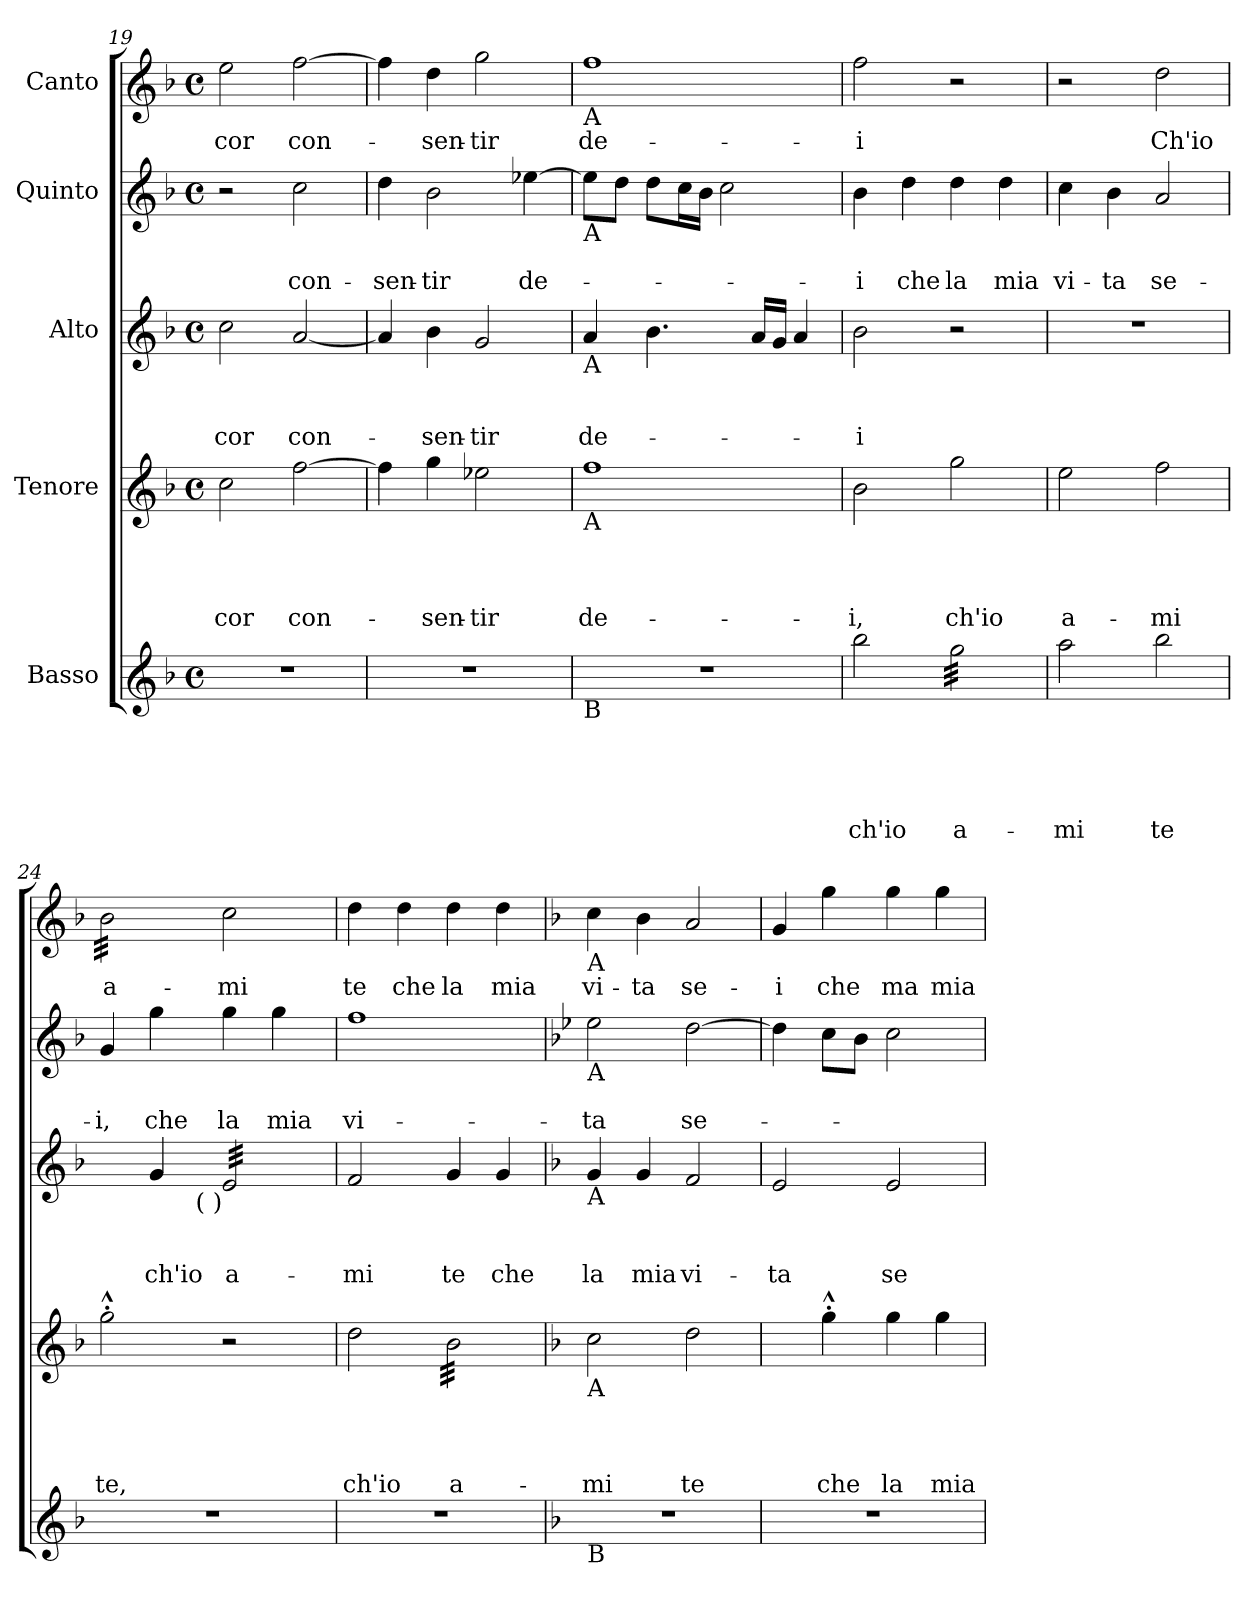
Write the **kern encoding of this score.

**kern	**text	**text	**text	**text	**text	**kern	**text	**text	**text	**text	**kern	**text	**text	**text	**kern	**text	**text	**kern	**text
*part5	*part5	*part5	*part5	*part5	*part5	*part4	*part4	*part4	*part4	*part4	*part3	*part3	*part3	*part3	*part2	*part2	*part2	*part1	*part1
*staff5	*staff5	*staff5	*staff5	*staff5	*staff5	*staff4	*staff4	*staff4	*staff4	*staff4	*staff3	*staff3	*staff3	*staff3	*staff2	*staff2	*staff2	*staff1	*staff1
*I"Basso	*	*	*	*	*	*I"Tenore	*	*	*	*	*I"Alto	*	*	*	*I"Quinto	*	*	*I"Canto	*
*clefG2	*	*	*	*	*	*clefG2	*	*	*	*	*clefG2	*	*	*	*clefG2	*	*	*clefG2	*
*k[b-]	*	*	*	*	*	*k[b-]	*	*	*	*	*k[b-]	*	*	*	*k[b-]	*	*	*k[b-]	*
*F:	*	*	*	*	*	*F:	*	*	*	*	*F:	*	*	*	*F:	*	*	*F:	*
*M4/4	*	*	*	*	*	*M4/4	*	*	*	*	*M4/4	*	*	*	*M4/4	*	*	*M4/4	*
*met(c)	*	*	*	*	*	*met(c)	*	*	*	*	*met(c)	*	*	*	*met(c)	*	*	*met(c)	*
=19	=19	=19	=19	=19	=19	=19	=19	=19	=19	=19	=19	=19	=19	=19	=19	=19	=19	=19	=19
!	!	!	!	!	!	!	!	!	!	!LO:LY:b	!	!	!	!LO:LY:b	!	!	!	!	!LO:LY:b
1r	.	.	.	.	.	2cc\	.	.	.	-cor	2cc\	.	.	-cor	2r	.	.	2ee\	-cor
!	!	!	!	!	!	!	!	!	!	!LO:LY:b	!	!	!	!LO:LY:b	!	!	!LO:LY:b	!	!LO:LY:b
.	.	.	.	.	.	[>2ff\	.	.	.	con-	[<2a/	.	.	con-	2cc\	.	-con-	[>2ff\	con-
=20	=20	=20	=20	=20	=20	=20	=20	=20	=20	=20	=20	=20	=20	=20	=20	=20	=20	=20	=20
!	!	!	!	!	!	!	!	!	!	!	!	!	!	!	!	!	!LO:LY:b	!	!
1r	.	.	.	.	.	4ff\]	.	.	.	.	4a/]	.	.	.	4dd\	.	-sen-	4ff\]	.
!	!	!	!	!	!	!	!	!	!	!LO:LY:b	!	!	!	!LO:LY:b	!	!	!LO:LY:b	!	!LO:LY:b
.	.	.	.	.	.	4gg\	.	.	.	-sen-	4b-\	.	.	-sen-	2b-\	.	-tir	4dd\	-sen-
!	!	!	!	!	!	!	!	!	!	!LO:LY:b	!	!	!	!LO:LY:b	!	!	!	!	!LO:LY:b
.	.	.	.	.	.	2ee-X\	.	.	.	-tir	2g/	.	.	-tir	.	.	.	2gg\	-tir
!	!	!	!	!	!	!	!	!	!	!	!	!	!	!	!	!	!LO:LY:b	!	!
.	.	.	.	.	.	.	.	.	.	.	.	.	.	.	[<4ee-X\	.	de-	.	.
!!LO:LB:g=z
=21	=21	=21	=21	=21	=21	=21	=21	=21	=21	=21	=21	=21	=21	=21	=21	=21	=21	=21	=21
!	!	!	!	!	!	!	!	!	!	!	!	!	!	!	!	!	!	!LO:TX:b:t=A	!
!	!	!	!	!	!	!	!	!	!	!	!	!	!	!	!LO:TX:b:t=A	!	!	!	!
!	!	!	!	!	!	!	!	!	!	!	!LO:TX:b:t=A	!	!	!	!	!	!	!	!
!	!	!	!	!	!	!LO:TX:b:t=A	!	!	!	!	!	!	!	!	!	!	!	!	!
!LO:TX:b:t=B	!	!	!	!	!	!	!	!	!	!	!	!	!	!	!	!	!	!	!
!	!	!	!	!	!	!	!	!	!	!LO:LY:b	!	!	!	!LO:LY:b	!	!	!	!	!LO:LY:b
1r	.	.	.	.	.	1ff	.	.	.	de-	4a/	.	.	de-	8ee-\L]	.	.	1ff	de-
.	.	.	.	.	.	.	.	.	.	.	.	.	.	.	8dd\J	.	.	.	.
.	.	.	.	.	.	.	.	.	.	.	4.b-\	.	.	.	8dd\L	.	.	.	.
.	.	.	.	.	.	.	.	.	.	.	.	.	.	.	16cc\L	.	.	.	.
.	.	.	.	.	.	.	.	.	.	.	.	.	.	.	16b-\JJ	.	.	.	.
.	.	.	.	.	.	.	.	.	.	.	.	.	.	.	2cc\	.	.	.	.
.	.	.	.	.	.	.	.	.	.	.	16a/LL	.	.	.	.	.	.	.	.
.	.	.	.	.	.	.	.	.	.	.	16g/JJ	.	.	.	.	.	.	.	.
.	.	.	.	.	.	.	.	.	.	.	4a/	.	.	.	.	.	.	.	.
=22	=22	=22	=22	=22	=22	=22	=22	=22	=22	=22	=22	=22	=22	=22	=22	=22	=22	=22	=22
!	!	!	!	!	!LO:LY:b	!	!	!	!	!LO:LY:b	!	!	!	!LO:LY:b	!	!	!LO:LY:b	!	!LO:LY:b
2bb-\	.	.	.	.	ch'io	2b-\	.	.	.	-i,	2b-\	.	.	-i	4b-\	.	-i	2ff\	-i
!	!	!	!	!	!	!	!	!	!	!	!	!	!	!	!	!	!LO:LY:b	!	!
.	.	.	.	.	.	.	.	.	.	.	.	.	.	.	4dd\	.	che	.	.
!	!	!	!	!	!LO:LY:b	!	!	!	!	!LO:LY:b	!	!	!	!	!	!	!LO:LY:b	!	!
*tremolo	*	*	*	*	*	*	*	*	*	*	*	*	*	*	*	*	*	*	*
32gg\LLL	.	.	.	.	a-	2gg\	.	.	.	ch'io	2r	.	.	.	4dd\	.	la	2r	.
32gg\	.	.	.	.	.	.	.	.	.	.	.	.	.	.	.	.	.	.	.
32gg\	.	.	.	.	.	.	.	.	.	.	.	.	.	.	.	.	.	.	.
32gg\	.	.	.	.	.	.	.	.	.	.	.	.	.	.	.	.	.	.	.
32gg\	.	.	.	.	.	.	.	.	.	.	.	.	.	.	.	.	.	.	.
32gg\	.	.	.	.	.	.	.	.	.	.	.	.	.	.	.	.	.	.	.
32gg\	.	.	.	.	.	.	.	.	.	.	.	.	.	.	.	.	.	.	.
32gg\	.	.	.	.	.	.	.	.	.	.	.	.	.	.	.	.	.	.	.
!	!	!	!	!	!	!	!	!	!	!	!	!	!	!	!	!	!LO:LY:b	!	!
32gg\	.	.	.	.	.	.	.	.	.	.	.	.	.	.	4dd\	.	mia	.	.
32gg\	.	.	.	.	.	.	.	.	.	.	.	.	.	.	.	.	.	.	.
32gg\	.	.	.	.	.	.	.	.	.	.	.	.	.	.	.	.	.	.	.
32gg\	.	.	.	.	.	.	.	.	.	.	.	.	.	.	.	.	.	.	.
32gg\	.	.	.	.	.	.	.	.	.	.	.	.	.	.	.	.	.	.	.
32gg\	.	.	.	.	.	.	.	.	.	.	.	.	.	.	.	.	.	.	.
32gg\	.	.	.	.	.	.	.	.	.	.	.	.	.	.	.	.	.	.	.
32gg\JJJ	.	.	.	.	.	.	.	.	.	.	.	.	.	.	.	.	.	.	.
*Xtremolo	*	*	*	*	*	*	*	*	*	*	*	*	*	*	*	*	*	*	*
=23	=23	=23	=23	=23	=23	=23	=23	=23	=23	=23	=23	=23	=23	=23	=23	=23	=23	=23	=23
!	!	!	!	!	!LO:LY:b	!	!	!	!	!LO:LY:b	!	!	!	!	!	!	!LO:LY:b	!	!
2aa\	.	.	.	.	-mi	2ee\	.	.	.	a-	1r	.	.	.	4cc\	.	vi-	2r	.
!	!	!	!	!	!	!	!	!	!	!	!	!	!	!	!	!	!LO:LY:b	!	!
.	.	.	.	.	.	.	.	.	.	.	.	.	.	.	4b-\	.	-ta	.	.
!	!	!	!	!	!LO:LY:b	!	!	!	!	!LO:LY:b	!	!	!	!	!	!	!LO:LY:b	!	!LO:LY:b
2bb-\	.	.	.	.	te	2ff\	.	.	.	-mi	.	.	.	.	2a/	.	se-	2dd\	Ch'io
=24	=24	=24	=24	=24	=24	=24	=24	=24	=24	=24	=24	=24	=24	=24	=24	=24	=24	=24	=24
!	!	!	!	!	!	!	!	!	!	!LO:LY:b	!	!	!	!	!	!	!LO:LY:b	!	!LO:LY:b
*	*	*	*	*	*	*	*	*	*	*	*^	*	*	*	*	*	*	*	*
*	*	*	*	*	*	*	*	*	*	*	*	*	*	*	*	*	*	*	*tremolo	*
1r	.	.	.	.	.	2gg^^>'>\	.	.	.	te,	4ryy	4ryy	.	.	.	4g/	.	-i,	32b-\LLL	a-
.	.	.	.	.	.	.	.	.	.	.	.	.	.	.	.	.	.	.	32b-\	.
.	.	.	.	.	.	.	.	.	.	.	.	.	.	.	.	.	.	.	32b-\	.
.	.	.	.	.	.	.	.	.	.	.	.	.	.	.	.	.	.	.	32b-\	.
.	.	.	.	.	.	.	.	.	.	.	.	.	.	.	.	.	.	.	32b-\	.
.	.	.	.	.	.	.	.	.	.	.	.	.	.	.	.	.	.	.	32b-\	.
.	.	.	.	.	.	.	.	.	.	.	.	.	.	.	.	.	.	.	32b-\	.
.	.	.	.	.	.	.	.	.	.	.	.	.	.	.	.	.	.	.	32b-\	.
!	!	!	!	!	!	!	!	!	!	!	!	!	!	!	!LO:LY:b	!	!	!LO:LY:b	!	!
.	.	.	.	.	.	.	.	.	.	.	4g/	8ryy	.	.	ch'io	4gg\	.	che	32b-\	.
.	.	.	.	.	.	.	.	.	.	.	.	.	.	.	.	.	.	.	32b-\	.
.	.	.	.	.	.	.	.	.	.	.	.	.	.	.	.	.	.	.	32b-\	.
.	.	.	.	.	.	.	.	.	.	.	.	.	.	.	.	.	.	.	32b-\	.
.	.	.	.	.	.	.	.	.	.	.	.	32ryy	.	.	.	.	.	.	32b-\	.
!	!	!	!	!	!	!	!	!	!	!	!	!LO:TX:b:t=( )	!	!	!	!	!	!	!	!
.	.	.	.	.	.	.	.	.	.	.	.	2ryy	.	.	.	.	.	.	32b-\	.
.	.	.	.	.	.	.	.	.	.	.	.	.	.	.	.	.	.	.	32b-\	.
.	.	.	.	.	.	.	.	.	.	.	.	.	.	.	.	.	.	.	32b-\JJJ	.
*	*	*	*	*	*	*	*	*	*	*	*	*	*	*	*	*	*	*	*Xtremolo	*
!	!	!	!	!	!	!	!	!	!	!	!	!	!	!	!LO:LY:b	!	!	!LO:LY:b	!	!LO:LY:b
*	*	*	*	*	*	*	*	*	*	*	*tremolo	*	*	*	*	*	*	*	*	*
.	.	.	.	.	.	2r	.	.	.	.	32e/LLL	.	.	.	a-	4gg\	.	la	2cc\	-mi
.	.	.	.	.	.	.	.	.	.	.	32e/	.	.	.	.	.	.	.	.	.
.	.	.	.	.	.	.	.	.	.	.	32e/	.	.	.	.	.	.	.	.	.
.	.	.	.	.	.	.	.	.	.	.	32e/	.	.	.	.	.	.	.	.	.
.	.	.	.	.	.	.	.	.	.	.	32e/	.	.	.	.	.	.	.	.	.
.	.	.	.	.	.	.	.	.	.	.	32e/	.	.	.	.	.	.	.	.	.
.	.	.	.	.	.	.	.	.	.	.	32e/	.	.	.	.	.	.	.	.	.
.	.	.	.	.	.	.	.	.	.	.	32e/	.	.	.	.	.	.	.	.	.
!	!	!	!	!	!	!	!	!	!	!	!	!	!	!	!	!	!	!LO:LY:b	!	!
.	.	.	.	.	.	.	.	.	.	.	32e/	.	.	.	.	4gg\	.	mia	.	.
.	.	.	.	.	.	.	.	.	.	.	32e/	.	.	.	.	.	.	.	.	.
.	.	.	.	.	.	.	.	.	.	.	32e/	.	.	.	.	.	.	.	.	.
.	.	.	.	.	.	.	.	.	.	.	32e/	.	.	.	.	.	.	.	.	.
.	.	.	.	.	.	.	.	.	.	.	32e/	.	.	.	.	.	.	.	.	.
.	.	.	.	.	.	.	.	.	.	.	32e/	16.ryy	.	.	.	.	.	.	.	.
.	.	.	.	.	.	.	.	.	.	.	32e/	.	.	.	.	.	.	.	.	.
.	.	.	.	.	.	.	.	.	.	.	32e/JJJ	.	.	.	.	.	.	.	.	.
*	*	*	*	*	*	*	*	*	*	*	*Xtremolo	*	*	*	*	*	*	*	*	*
=25	=25	=25	=25	=25	=25	=25	=25	=25	=25	=25	=25	=25	=25	=25	=25	=25	=25	=25	=25	=25
!	!	!	!	!	!	!	!	!	!	!LO:LY:b	!	!	!	!	!LO:LY:b	!	!	!LO:LY:b	!	!LO:LY:b
*	*	*	*	*	*	*	*	*	*	*	*v	*v	*	*	*	*	*	*	*	*
1r	.	.	.	.	.	2dd\	.	.	.	ch'io	2f/	.	.	-mi	1ff	.	vi-	4dd\	te
!	!	!	!	!	!	!	!	!	!	!	!	!	!	!	!	!	!	!	!LO:LY:b
.	.	.	.	.	.	.	.	.	.	.	.	.	.	.	.	.	.	4dd\	che
!	!	!	!	!	!	!	!	!	!	!LO:LY:b	!	!	!	!LO:LY:b	!	!	!	!	!LO:LY:b
*	*	*	*	*	*	*tremolo	*	*	*	*	*	*	*	*	*	*	*	*	*
.	.	.	.	.	.	32b-\LLL	.	.	.	a-	4g/	.	.	te	.	.	.	4dd\	la
.	.	.	.	.	.	32b-\	.	.	.	.	.	.	.	.	.	.	.	.	.
.	.	.	.	.	.	32b-\	.	.	.	.	.	.	.	.	.	.	.	.	.
.	.	.	.	.	.	32b-\	.	.	.	.	.	.	.	.	.	.	.	.	.
.	.	.	.	.	.	32b-\	.	.	.	.	.	.	.	.	.	.	.	.	.
.	.	.	.	.	.	32b-\	.	.	.	.	.	.	.	.	.	.	.	.	.
.	.	.	.	.	.	32b-\	.	.	.	.	.	.	.	.	.	.	.	.	.
.	.	.	.	.	.	32b-\	.	.	.	.	.	.	.	.	.	.	.	.	.
!	!	!	!	!	!	!	!	!	!	!	!	!	!	!LO:LY:b	!	!	!	!	!LO:LY:b
.	.	.	.	.	.	32b-\	.	.	.	.	4g/	.	.	che	.	.	.	4dd\	mia
.	.	.	.	.	.	32b-\	.	.	.	.	.	.	.	.	.	.	.	.	.
.	.	.	.	.	.	32b-\	.	.	.	.	.	.	.	.	.	.	.	.	.
.	.	.	.	.	.	32b-\	.	.	.	.	.	.	.	.	.	.	.	.	.
.	.	.	.	.	.	32b-\	.	.	.	.	.	.	.	.	.	.	.	.	.
.	.	.	.	.	.	32b-\	.	.	.	.	.	.	.	.	.	.	.	.	.
.	.	.	.	.	.	32b-\	.	.	.	.	.	.	.	.	.	.	.	.	.
.	.	.	.	.	.	32b-\JJJ	.	.	.	.	.	.	.	.	.	.	.	.	.
*	*	*	*	*	*	*Xtremolo	*	*	*	*	*	*	*	*	*	*	*	*	*
!!LO:PB:g=z
=26	=26	=26	=26	=26	=26	=26	=26	=26	=26	=26	=26	=26	=26	=26	=26	=26	=26	=26	=26
*	*	*	*	*	*	*	*	*	*	*	*	*	*	*	*k[b-e-]	*	*	*	*
*	*	*	*	*	*	*	*	*	*	*	*	*	*	*	*B-:	*	*	*	*
!	!	!	!	!	!	!	!	!	!	!	!	!	!	!	!	!	!	!LO:TX:b:t=A	!
!	!	!	!	!	!	!	!	!	!	!	!	!	!	!	!LO:TX:b:t=A	!	!	!	!
!	!	!	!	!	!	!	!	!	!	!	!LO:TX:b:t=A	!	!	!	!	!	!	!	!
!	!	!	!	!	!	!LO:TX:b:t=A	!	!	!	!	!	!	!	!	!	!	!	!	!
!LO:TX:b:t=B	!	!	!	!	!	!	!	!	!	!	!	!	!	!	!	!	!	!	!
!	!	!	!	!	!	!	!	!	!	!LO:LY:b	!	!	!	!LO:LY:b	!	!	!LO:LY:b	!	!LO:LY:b
1r	.	.	.	.	.	2cc\	.	.	.	-mi	4g/	.	.	la	2ee-\	.	-ta	4cc\	vi-
!	!	!	!	!	!	!	!	!	!	!	!	!	!	!LO:LY:b	!	!	!	!	!LO:LY:b
.	.	.	.	.	.	.	.	.	.	.	4g/	.	.	mia	.	.	.	4b-\	-ta
!	!	!	!	!	!	!	!	!	!	!LO:LY:b	!	!	!	!LO:LY:b	!	!	!LO:LY:b	!	!LO:LY:b
.	.	.	.	.	.	2dd\	.	.	.	te	2f/	.	.	vi-	[>2dd\	.	se-	2a/	se-
=27	=27	=27	=27	=27	=27	=27	=27	=27	=27	=27	=27	=27	=27	=27	=27	=27	=27	=27	=27
!	!	!	!	!	!	!	!	!	!	!	!	!	!	!LO:LY:b	!	!	!	!	!LO:LY:b
1r	.	.	.	.	.	4ryy	.	.	.	.	2e/	.	.	-ta	4dd\]	.	.	4g/	-i
!	!	!	!	!	!	!	!	!	!	!LO:LY:b	!	!	!	!	!	!	!	!	!LO:LY:b
.	.	.	.	.	.	4gg^^>'>\	.	.	.	che	.	.	.	.	8cc\L	.	.	4gg\	che
.	.	.	.	.	.	.	.	.	.	.	.	.	.	.	8b-\J	.	.	.	.
!	!	!	!	!	!	!	!	!	!	!LO:LY:b	!	!	!	!LO:LY:b	!	!	!	!	!LO:LY:b
.	.	.	.	.	.	4gg\	.	.	.	la	2e/	.	.	se-	2cc\	.	.	4gg\	ma
!	!	!	!	!	!	!	!	!	!	!LO:LY:b	!	!	!	!	!	!	!	!	!LO:LY:b
.	.	.	.	.	.	4gg\	.	.	.	mia	.	.	.	.	.	.	.	4gg\	mia
=	=	=	=	=	=	=	=	=	=	=	=	=	=	=	=	=	=	=	=
*-	*-	*-	*-	*-	*-	*-	*-	*-	*-	*-	*-	*-	*-	*-	*-	*-	*-	*-	*-
